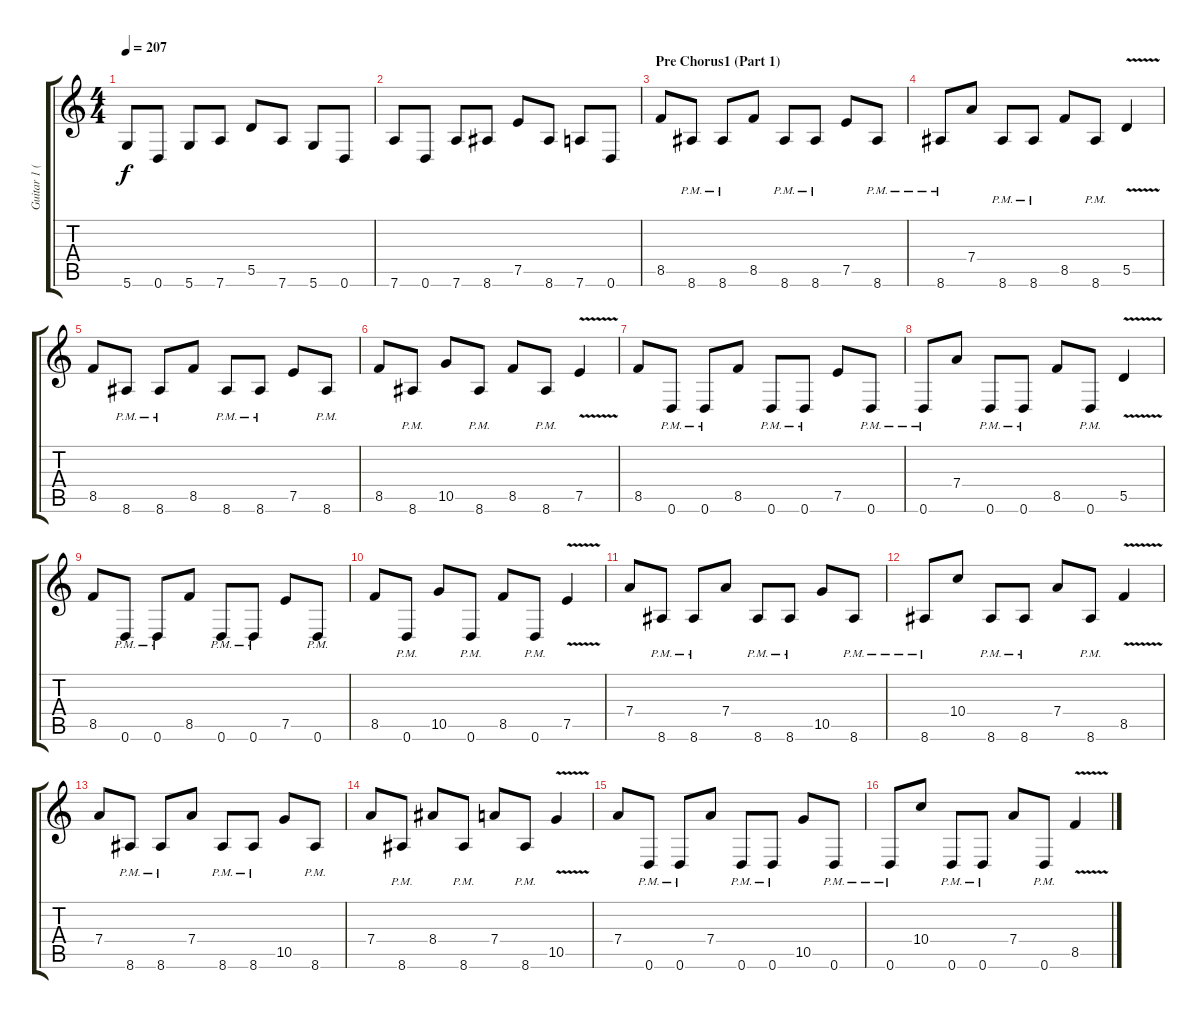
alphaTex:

\track ("Guitar 1 (Matt)" "Guitar 1 (") {instrument distortionguitar}
\staff {score tabs}
\tuning (E4 B3 G3 D3 A2 D2) {hide}
\ts (4 4)
\tempo 207
\clef g2
\ks c
5.6.8{dy f} 0.6.8 5.6.8 7.6.8 5.5.8 7.6.8 5.6.8 0.6.8 |
7.6.8 0.6.8 7.6.8 8.6.8 7.5.8 8.6.8 7.6.8 0.6.8 |
\section ("" "Pre Chorus1 (Part 1)")
8.5.8 8.6{pm}.8 8.6{pm}.8 8.5.8 8.6{pm}.8 8.6{pm}.8 7.5.8 8.6{pm}.8 |
8.6{pm}.8 7.4.8 8.6{pm}.8 8.6{pm}.8 8.5.8 8.6{pm}.8 5.5{v}.4 |
8.5.8 8.6{pm}.8 8.6{pm}.8 8.5.8 8.6{pm}.8 8.6{pm}.8 7.5.8 8.6{pm}.8 |
8.5.8 8.6{pm}.8 10.5.8 8.6{pm}.8 8.5.8 8.6{pm}.8 7.5{v}.4 |
8.5.8 0.6{pm}.8 0.6{pm}.8 8.5.8 0.6{pm}.8 0.6{pm}.8 7.5.8 0.6{pm}.8 |
0.6{pm}.8 7.4.8 0.6{pm}.8 0.6{pm}.8 8.5.8 0.6{pm}.8 5.5{v}.4 |
8.5.8 0.6{pm}.8 0.6{pm}.8 8.5.8 0.6{pm}.8 0.6{pm}.8 7.5.8 0.6{pm}.8 |
8.5.8 0.6{pm}.8 10.5.8 0.6{pm}.8 8.5.8 0.6{pm}.8 7.5{v}.4 |
7.4.8 8.6{pm}.8 8.6{pm}.8 7.4.8 8.6{pm}.8 8.6{pm}.8 10.5.8 8.6{pm}.8 |
8.6{pm}.8 10.4.8 8.6{pm}.8 8.6{pm}.8 7.4.8 8.6{pm}.8 8.5{v}.4 |
7.4.8 8.6{pm}.8 8.6{pm}.8 7.4.8 8.6{pm}.8 8.6{pm}.8 10.5.8 8.6{pm}.8 |
7.4.8 8.6{pm}.8 8.4.8 8.6{pm}.8 7.4.8 8.6{pm}.8 10.5{v}.4 |
7.4.8 0.6{pm}.8 0.6{pm}.8 7.4.8 0.6{pm}.8 0.6{pm}.8 10.5.8 0.6{pm}.8 |
0.6{pm}.8 10.4.8 0.6{pm}.8 0.6{pm}.8 7.4.8 0.6{pm}.8 8.5{v}.4
